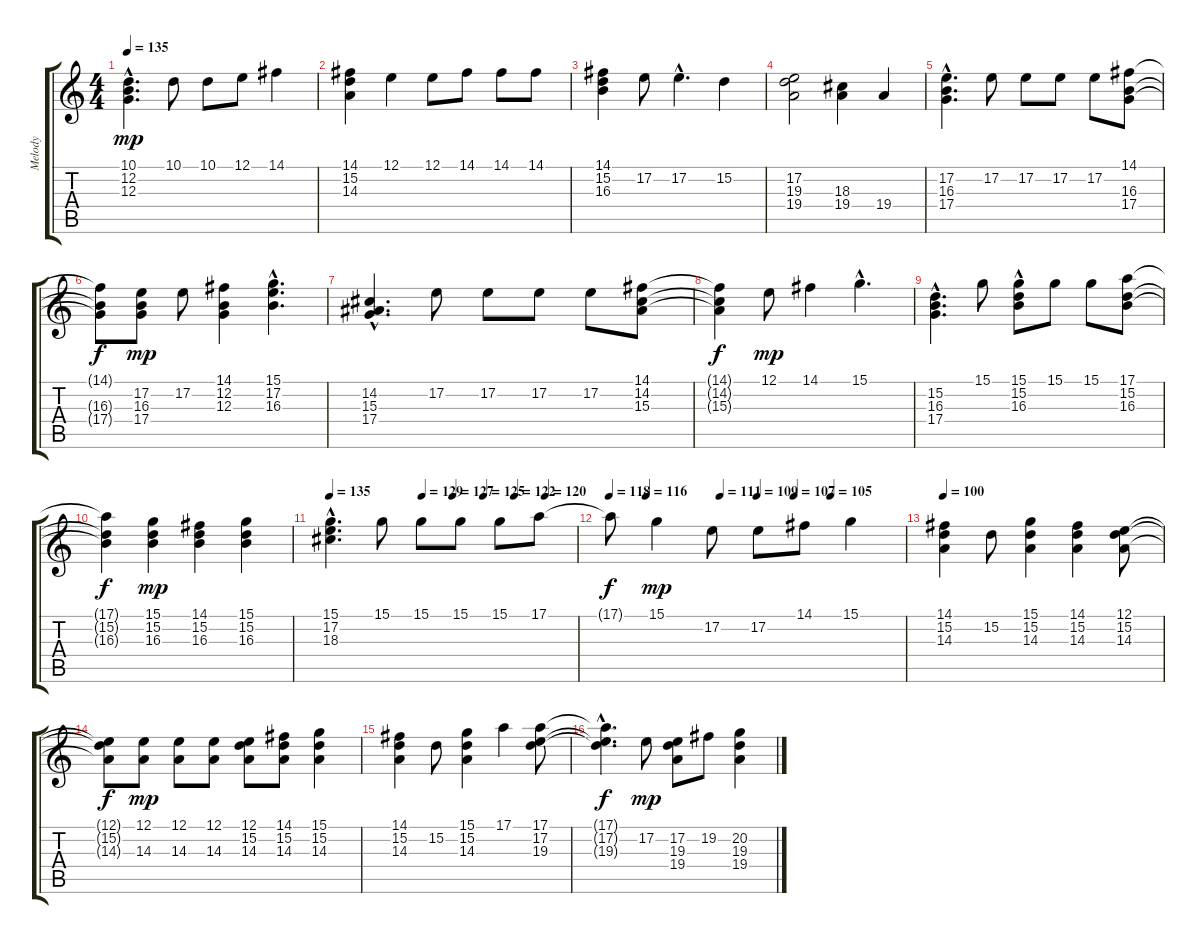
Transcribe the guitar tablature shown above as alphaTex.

\track ("Melody          " "Melody    ") {instrument acousticgrandpiano}
\staff {score tabs}
\tuning (E4 B3 G3 D3 A2 E2) {hide}
\ts (4 4)
\tempo 135
\clef g2
\ks c
(10.1{hac} 12.2 12.3).4{d dy mp} 10.1.8 10.1.8 12.1.8 14.1.4 |
(14.1 15.2 14.3).4 12.1.4 12.1.8 14.1.8 14.1.8 14.1.8 |
(14.1 15.2 16.3).4 17.2.8 17.2{hac}.4{d} 15.2.4 |
(17.2 19.3 19.4).2 (18.3 19.4).4 19.4.4 |
(17.2{hac} 16.3{hac} 17.4{hac}).4{d} 17.2.8 17.2.8 17.2.8 17.2.8 (14.1 16.3 17.4).8 |
(14.1{t} 16.3{t} 17.4{t}).8{dy f} (17.2 16.3 17.4).8{dy mp} 17.2.8 (14.1 12.2 12.3).4 (15.1{hac} 17.2{hac} 16.3{hac}).4{d} |
(14.2{hac} 15.3{hac} 17.4{hac}).4{d} 17.2.8 17.2.8 17.2.8 17.2.8 (14.1 14.2 15.3).8 |
(14.1{t} 14.2{t} 15.3{t}).4{dy f} 12.1.8{dy mp} 14.1.4 15.1{hac}.4{d} |
(15.2{hac} 16.3{hac} 17.4{hac}).4{d} 15.1.8 (15.1 15.2{hac} 16.3{hac}).8 15.1.8 15.1.8 (17.1 15.2 16.3).8 |
(17.1{t} 15.2{t} 16.3{t}).4{dy f} (15.1 15.2 16.3).4{dy mp} (14.1 15.2 16.3).4 (15.1 15.2 16.3).4 |
\tempo 135
\tempo (129 0.375)
\tempo (127 0.5)
\tempo (125 0.625)
\tempo (122 0.75)
\tempo (120 0.875)
(15.1{hac} 17.2{hac} 18.3).4{d} 15.1.8 15.1.8 15.1.8 15.1.8 17.1.8 |
\tempo 118
\tempo (116 0.125)
\tempo (111 0.375)
\tempo (109 0.5)
\tempo (107 0.625)
\tempo (105 0.75)
17.1{t}.8{dy f} 15.1.4{dy mp} 17.2.8 17.2.8 14.1.8 15.1.4 |
\tempo 100
(14.1 15.2 14.3).4 15.2.8 (15.1 15.2 14.3).4 (14.1 15.2 14.3).4 (12.1 15.2 14.3).8 |
(12.1{t} 15.2{t} 14.3{t}).8{dy f} (12.1 14.3).8{dy mp} (12.1 14.3).8 (12.1 14.3).8 (12.1 15.2 14.3).8 (14.1 15.2 14.3).8 (15.1 15.2 14.3).4 |
(14.1 15.2 14.3).4 15.2.8 (15.1 15.2 14.3).4 17.1.4 (17.1 17.2 19.3).8 |
(17.1{hac t} 17.2{hac t} 19.3{hac t}).4{d dy f} 17.2.8{dy mp} (17.2 19.3 19.4).8 19.2.8 (20.2 19.3 19.4).4
